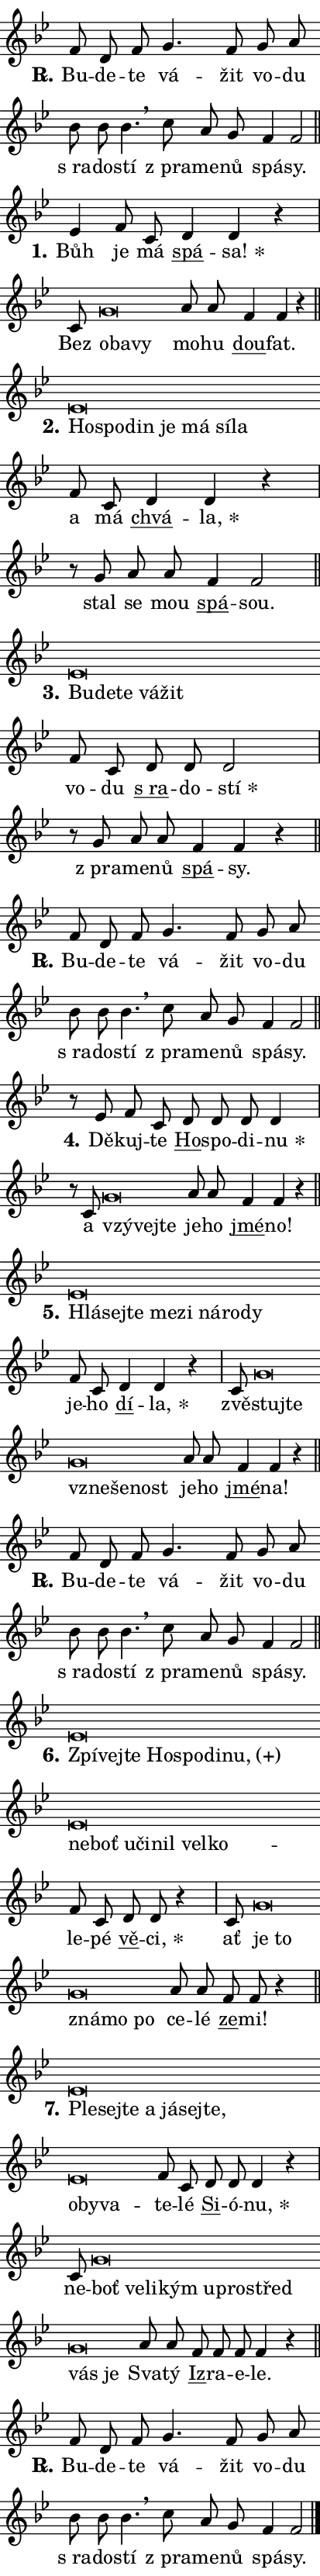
\version "2.22.1"
\header { tagline = "" }
\paper {
  indent = 0\cm
  top-margin = 0\cm
  right-margin = 0\cm
  bottom-margin = 0\cm
  left-margin = 0\cm
  paper-width = 7\cm
  page-breaking = #ly:one-page-breaking
  system-system-spacing.basic-distance = #11
  score-system-spacing.basic-distance = #11
  ragged-last = ##f
}


%% Author: Thomas Morley
%% https://lists.gnu.org/archive/html/lilypond-user/2020-05/msg00002.html
#(define (line-position grob)
"Returns position of @var[grob} in current system:
   @code{'start}, if at first time-step
   @code{'end}, if at last time-step
   @code{'middle} otherwise
"
  (let* ((col (ly:item-get-column grob))
         (ln (ly:grob-object col 'left-neighbor))
         (rn (ly:grob-object col 'right-neighbor))
         (col-to-check-left (if (ly:grob? ln) ln col))
         (col-to-check-right (if (ly:grob? rn) rn col))
         (break-dir-left
           (and
             (ly:grob-property col-to-check-left 'non-musical #f)
             (ly:item-break-dir col-to-check-left)))
         (break-dir-right
           (and
             (ly:grob-property col-to-check-right 'non-musical #f)
             (ly:item-break-dir col-to-check-right))))
        (cond ((eqv? 1 break-dir-left) 'start)
              ((eqv? -1 break-dir-right) 'end)
              (else 'middle))))

#(define (tranparent-at-line-position vctor)
  (lambda (grob)
  "Relying on @code{line-position} select the relevant enry from @var{vctor}.
Used to determine transparency,"
    (case (line-position grob)
      ((end) (not (vector-ref vctor 0)))
      ((middle) (not (vector-ref vctor 1)))
      ((start) (not (vector-ref vctor 2))))))

noteHeadBreakVisibility =
#(define-music-function (break-visibility)(vector?)
"Makes @code{NoteHead}s transparent relying on @var{break-visibility}"
#{
  \override NoteHead.transparent =
    #(tranparent-at-line-position break-visibility)
#})

#(define delete-ledgers-for-transparent-note-heads
  (lambda (grob)
    "Reads whether a @code{NoteHead} is transparent.
If so this @code{NoteHead} is removed from @code{'note-heads} from
@var{grob}, which is supposed to be @code{LedgerLineSpanner}.
As a result ledgers are not printed for this @code{NoteHead}"
    (let* ((nhds-array (ly:grob-object grob 'note-heads))
           (nhds-list
             (if (ly:grob-array? nhds-array)
                 (ly:grob-array->list nhds-array)
                 '()))
           ;; Relies on the transparent-property being done before
           ;; Staff.LedgerLineSpanner.after-line-breaking is executed.
           ;; This is fragile ...
           (to-keep
             (remove
               (lambda (nhd)
                 (ly:grob-property nhd 'transparent #f))
               nhds-list)))
      ;; TODO find a better method to iterate over grob-arrays, similiar
      ;; to filter/remove etc for lists
      ;; For now rebuilt from scratch
      (set! (ly:grob-object grob 'note-heads)  '())
      (for-each
        (lambda (nhd)
          (ly:pointer-group-interface::add-grob grob 'note-heads nhd))
        to-keep))))

hideNotes = {
  \noteHeadBreakVisibility #begin-of-line-visible
}
unHideNotes = {
  \noteHeadBreakVisibility #all-visible
}

% work-around for resetting accidentals
% https://lilypond.org/doc/v2.23/Documentation/notation/displaying-rhythms#unmetered-music
cadenzaMeasure = {
  \cadenzaOff
  \partial 1024 s1024
  \cadenzaOn
}

#(define-markup-command (accent layout props text) (markup?)
  "Underline accented syllable"
  (interpret-markup layout props
    #{\markup \override #'(offset . 4.3) \underline { #text }#}))

responsum = \markup \concat {
  "R" \hspace #-1.05 \path #0.1 #'((moveto 0 0.07) (lineto 0.9 0.8)) \hspace #0.05 "."
}

\layout {
    \context {
        \Staff
        \remove "Time_signature_engraver"
        \override LedgerLineSpanner.after-line-breaking = #delete-ledgers-for-transparent-note-heads
    }
    \context {
        \Voice {
            \override NoteHead.output-attributes = #'((class . "notehead"))
            \override Hairpin.height = #0.55
        }
    }
    \context {
        \Lyrics {
            \override StanzaNumber.output-attributes = #'((class . "stanzanumber"))
            \override LyricSpace.minimum-distance = #0.9
            \override LyricText.font-name = #"TeX Gyre Schola"
            \override LyricText.font-size = 1
            \override StanzaNumber.font-name = #"TeX Gyre Schola Bold"
            \override StanzaNumber.font-size = 1
        }
    }
}

% magnetic-lyrics.ily
%
%   written by
%     Jean Abou Samra <jean@abou-samra.fr>
%     Werner Lemberg <wl@gnu.org>
%
%   adapted by
%     Jiri Hon <jiri.hon@gmail.com>
%
% Version 2022-Apr-15

% https://www.mail-archive.com/lilypond-user@gnu.org/msg149350.html

#(define (Left_hyphen_pointer_engraver context)
   "Collect syllable-hyphen-syllable occurrences in lyrics and store
them in properties.  This engraver only looks to the left.  For
example, if the lyrics input is @code{foo -- bar}, it does the
following.

@itemize @bullet
@item
Set the @code{text} property of the @code{LyricHyphen} grob between
@q{foo} and @q{bar} to @code{foo}.

@item
Set the @code{left-hyphen} property of the @code{LyricText} grob with
text @q{foo} to the @code{LyricHyphen} grob between @q{foo} and
@q{bar}.
@end itemize

Use this auxiliary engraver in combination with the
@code{lyric-@/text::@/apply-@/magnetic-@/offset!} hook."
   (let ((hyphen #f)
         (text #f))
     (make-engraver
      (acknowledgers
       ((lyric-syllable-interface engraver grob source-engraver)
        (set! text grob)))
      (end-acknowledgers
       ((lyric-hyphen-interface engraver grob source-engraver)
        ;(when (not (grob::has-interface grob 'lyric-space-interface))
          (set! hyphen grob)));)
      ((stop-translation-timestep engraver)
       (when (and text hyphen)
         (ly:grob-set-object! text 'left-hyphen hyphen))
       (set! text #f)
       (set! hyphen #f)))))

#(define (lyric-text::apply-magnetic-offset! grob)
   "If the space between two syllables is less than the value in
property @code{LyricText@/.details@/.squash-threshold}, move the right
syllable to the left so that it gets concatenated with the left
syllable.

Use this function as a hook for
@code{LyricText@/.after-@/line-@/breaking} if the
@code{Left_@/hyphen_@/pointer_@/engraver} is active."
   (let ((hyphen (ly:grob-object grob 'left-hyphen #f)))
     (when hyphen
       (let ((left-text (ly:spanner-bound hyphen LEFT)))
         (when (grob::has-interface left-text 'lyric-syllable-interface)
           (let* ((common (ly:grob-common-refpoint grob left-text X))
                  (this-x-ext (ly:grob-extent grob common X))
                  (left-x-ext
                   (begin
                     ;; Trigger magnetism for left-text.
                     (ly:grob-property left-text 'after-line-breaking)
                     (ly:grob-extent left-text common X)))
                  ;; `delta` is the gap width between two syllables.
                  (delta (- (interval-start this-x-ext)
                            (interval-end left-x-ext)))
                  (details (ly:grob-property grob 'details))
                  (threshold (assoc-get 'squash-threshold details 0.2)))
             (when (< delta threshold)
               (let* (;; We have to manipulate the input text so that
                      ;; ligatures crossing syllable boundaries are not
                      ;; disabled.  For languages based on the Latin
                      ;; script this is essentially a beautification.
                      ;; However, for non-Western scripts it can be a
                      ;; necessity.
                      (lt (ly:grob-property left-text 'text))
                      (rt (ly:grob-property grob 'text))
                      (is-space (grob::has-interface hyphen 'lyric-space-interface))
                      (space (if is-space " " ""))
                      (space-markup (grob-interpret-markup grob " "))
                      (space-size (interval-length (ly:stencil-extent space-markup X)))
                      (extra-delta (if is-space space-size 0))
                      ;; Append new syllable.
                      (ltrt-space (if (and (string? lt) (string? rt))
                                (string-append lt space rt)
                                (make-concat-markup (list lt space rt))))
                      ;; Right-align `ltrt` to the right side.
                      (ltrt-space-markup (grob-interpret-markup
                               grob
                               (make-translate-markup
                                (cons (interval-length this-x-ext) 0)
                                (make-right-align-markup ltrt-space)))))
                 (begin
                   ;; Don't print `left-text`.
                   (ly:grob-set-property! left-text 'stencil #f)
                   ;; Set text and stencil (which holds all collected
                   ;; syllables so far) and shift it to the left.
                   (ly:grob-set-property! grob 'text ltrt-space)
                   (ly:grob-set-property! grob 'stencil ltrt-space-markup)
                   (ly:grob-translate-axis! grob (- (- delta extra-delta)) X))))))))))


#(define (lyric-hyphen::displace-bounds-first grob)
   ;; Make very sure this callback isn't triggered too early.
   (let ((left (ly:spanner-bound grob LEFT))
         (right (ly:spanner-bound grob RIGHT)))
     (ly:grob-property left 'after-line-breaking)
     (ly:grob-property right 'after-line-breaking)
     (ly:lyric-hyphen::print grob)))

squashThreshold = #0.4

\layout {
  \context {
    \Lyrics
    \consists #Left_hyphen_pointer_engraver
    \override LyricText.after-line-breaking =
      #lyric-text::apply-magnetic-offset!
    \override LyricHyphen.stencil = #lyric-hyphen::displace-bounds-first
    \override LyricText.details.squash-threshold = \squashThreshold
    \override LyricHyphen.minimum-distance = 0
    \override LyricHyphen.minimum-length = \squashThreshold
  }
}

squash = \override LyricText.details.squash-threshold = 9999
unSquash = \override LyricText.details.squash-threshold = \squashThreshold

left = \override LyricText.self-alignment-X = #LEFT
unLeft = \revert LyricText.self-alignment-X

starOffset = #(lambda (grob) 
                (let ((x_offset (ly:self-alignment-interface::aligned-on-x-parent grob)))
                  (if (= x_offset 0) 0 (+ x_offset 1.2))))

star = #(define-music-function (syllable)(string?)
"Append star separator at the end of a syllable"
#{
  \once \override LyricText.X-offset = #starOffset
  \lyricmode { \markup {
    #syllable
    \override #'((font-name . "TeX Gyre Schola Bold")) \hspace #0.2 \lower #0.65 \larger "*"
  } }
#})

starAccent = #(define-music-function (syllable)(string?)
"Append star separator at the end of a syllable and make accent"
#{
  \once \override LyricText.X-offset = #starOffset
  \lyricmode { \markup {
    \accent #syllable
    \override #'((font-name . "TeX Gyre Schola Bold")) \hspace #0.2 \lower #0.65 \larger "*"
  } }
#})

breath = #(define-music-function (syllable)(string?)
"Append breathing indicator at the end of a syllable"
#{
  \lyricmode { \markup { #syllable "+" } }
#})

optionalBreath = #(define-music-function (syllable)(string?)
"Append optional breathing indicator at the end of a syllable"
#{
  \lyricmode { \markup { #syllable "(+)" } }
#})


\score {
    <<
        \new Voice = "melody" { \cadenzaOn \key bes \major \relative { f'8 d f g4. f8 \bar "" g a \bar "" bes bes bes4. \breathe \bar "" c8 a g \bar "" f4 f2 \cadenzaMeasure \bar "||" \break }
\relative { es'4 f8 c \bar "" d4 d r \cadenzaMeasure \bar "|" c8 g'\breve*1/16 \hideNotes \breve*1/16 \breve*1/16 \bar "" \unHideNotes a8 a \bar "" f4 f r \cadenzaMeasure \bar "||" \break }
\relative { es'\breve*1/16 \hideNotes \breve*1/16 \bar "" \breve*1/16 \bar "" \breve*1/16 \bar "" \breve*1/16 \bar "" \breve*1/16 \breve*1/16 \bar "" \unHideNotes f8 c \bar "" d4 d r \cadenzaMeasure \bar "|" r8 g a8 a \bar "" f4 f2 \cadenzaMeasure \bar "||" \break }
\relative { es'\breve*1/16 \hideNotes \breve*1/16 \bar "" \breve*1/16 \bar "" \breve*1/16 \breve*1/16 \bar "" \unHideNotes f8 c \bar "" d d d2 \cadenzaMeasure \bar "|" r8 g a a \bar "" f4 f r \cadenzaMeasure \bar "||" \break }
\relative { f'8 d f g4. f8 \bar "" g a \bar "" bes bes bes4. \breathe \bar "" c8 a g \bar "" f4 f2 \cadenzaMeasure \bar "||" \break }
\relative { r8 es' f c \bar "" d d d d4 \cadenzaMeasure \bar "|" r8 c8 g'\breve*1/16 \hideNotes \breve*1/16 \breve*1/16 \bar "" \unHideNotes a8 a \bar "" f4 f r \cadenzaMeasure \bar "||" \break }
\relative { es'\breve*1/16 \hideNotes \breve*1/16 \bar "" \breve*1/16 \bar "" \breve*1/16 \bar "" \breve*1/16 \bar "" \breve*1/16 \bar "" \breve*1/16 \breve*1/16 \bar "" \unHideNotes f8 c \bar "" d4 d r \cadenzaMeasure \bar "|" c8 g'\breve*1/16 \hideNotes \breve*1/16 \bar "" \breve*1/16 \bar "" \breve*1/16 \breve*1/16 \bar "" \unHideNotes a8 a \bar "" f4 f r \cadenzaMeasure \bar "||" \break }
\relative { f'8 d f g4. f8 \bar "" g a \bar "" bes bes bes4. \breathe \bar "" c8 a g \bar "" f4 f2 \cadenzaMeasure \bar "||" \break }
\relative { es'\breve*1/16 \hideNotes \breve*1/16 \bar "" \breve*1/16 \bar "" \breve*1/16 \bar "" \breve*1/16 \bar "" \breve*1/16 \bar "" \breve*1/16 \bar "" \breve*1/16 \bar "" \breve*1/16 \bar "" \breve*1/16 \bar "" \breve*1/16 \bar "" \breve*1/16 \bar "" \breve*1/16 \breve*1/16 \bar "" \unHideNotes f8 c \bar "" d d r4 \cadenzaMeasure \bar "|" c8 g'\breve*1/16 \hideNotes \breve*1/16 \bar "" \breve*1/16 \bar "" \breve*1/16 \breve*1/16 \bar "" \unHideNotes a8 a \bar "" f f r4 \cadenzaMeasure \bar "||" \break }
\relative { es'\breve*1/16 \hideNotes \breve*1/16 \bar "" \breve*1/16 \bar "" \breve*1/16 \bar "" \breve*1/16 \bar "" \breve*1/16 \bar "" \breve*1/16 \bar "" \breve*1/16 \bar "" \breve*1/16 \breve*1/16 \bar "" \unHideNotes f8 c \bar "" d d d4 r \cadenzaMeasure \bar "|" c8 g'\breve*1/16 \hideNotes \breve*1/16 \bar "" \breve*1/16 \bar "" \breve*1/16 \bar "" \breve*1/16 \bar "" \breve*1/16 \bar "" \breve*1/16 \breve*1/16 \bar "" \unHideNotes a8 a \bar "" f f f f4 r \cadenzaMeasure \bar "||" \break }
\relative { f'8 d f g4. f8 \bar "" g a \bar "" bes bes bes4. \breathe \bar "" c8 a g \bar "" f4 f2 \cadenzaMeasure \bar "||" \break } \bar "|." }
        \new Lyrics \lyricsto "melody" { \lyricmode { \set stanza = \responsum
Bu -- de -- te vá -- žit vo -- du "s ra" -- do -- stí "z pra" -- me -- nů spá -- sy.
\set stanza = "1."
Bůh je má \markup \accent spá -- \star sa! Bez \left o -- \squash ba -- vy \unLeft \unSquash mo -- hu \markup \accent dou -- fat.
\set stanza = "2."
\left Ho -- \squash spo -- din je má sí -- la \unLeft \unSquash a má \markup \accent chvá -- \star la, stal se mou \markup \accent spá -- sou.
\set stanza = "3."
\left Bu -- \squash de -- te vá -- žit \unLeft \unSquash vo -- du \markup \accent "s ra" -- do -- \star stí "z pra" -- me -- nů \markup \accent spá -- sy.
\set stanza = \responsum
Bu -- de -- te vá -- žit vo -- du "s ra" -- do -- stí "z pra" -- me -- nů spá -- sy.
\set stanza = "4."
Dě -- kuj -- te \markup \accent Ho -- spo -- di -- \star nu a \left vzý -- \squash vej -- te \unLeft \unSquash je -- ho \markup \accent jmé -- no!
\set stanza = "5."
\left Hlá -- \squash sej -- te me -- zi ná -- ro -- dy \unLeft \unSquash je -- ho \markup \accent dí -- \star la, zvě -- \left stuj -- \squash te vzne -- še -- nost \unLeft \unSquash je -- ho \markup \accent jmé -- na!
\set stanza = \responsum
Bu -- de -- te vá -- žit vo -- du "s ra" -- do -- stí "z pra" -- me -- nů spá -- sy.
\set stanza = "6."
\left Zpí -- \squash vej -- te Ho -- spo -- di -- \optionalBreath nu, ne -- boť u -- či -- nil vel -- ko -- \unLeft \unSquash le -- pé \markup \accent vě -- \star ci, ať \left je \squash to zná -- mo po \unLeft \unSquash ce -- lé \markup \accent ze -- mi!
\set stanza = "7."
\left Ple -- \squash sej -- te a já -- sej -- te, o -- by -- va -- \unLeft \unSquash te -- lé \markup \accent Si -- ó -- \star nu, ne -- \left boť \squash ve -- li -- kým upro -- střed vás je \unLeft \unSquash Sva -- tý \markup \accent Iz -- ra -- e -- le.
\set stanza = \responsum
Bu -- de -- te vá -- žit vo -- du "s ra" -- do -- stí "z pra" -- me -- nů spá -- sy. } }
    >>
    \layout {}
}
